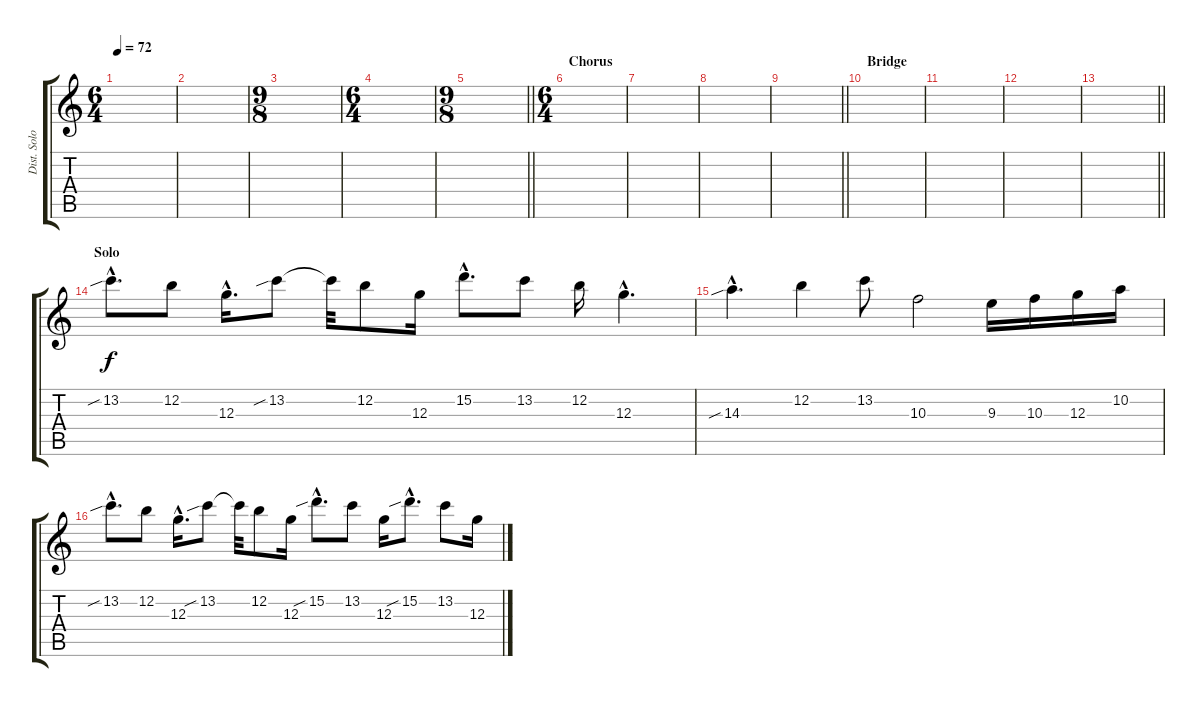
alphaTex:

\track ("Dist. Solo" "Dist. Solo") {instrument distortionguitar}
\staff {score tabs}
\tuning (E4 B3 G3 D3 A2 E2) {hide}
\ts (6 4)
\tempo 72
\clef g2
\ks c
|
|
\ts (9 8)
|
\ts (6 4)
|
\ts (9 8)
\barLineRight lightlight
|
\ts (6 4)
\section ("" "Chorus")
|
|
|
\barLineRight lightlight
|
\section ("" "Bridge")
|
|
|
\barLineRight lightlight
|
\section ("" "Solo")
13.2{sib hac}.8{d} 12.2.8 12.3{hac}.16{d} 13.2{sib}.8 13.2{t}.32 12.2.8 12.3.16 15.2{hac}.8{d} 13.2.8 12.2.16 12.3{hac}.4{d} |
14.3{sib hac}.4{d} 12.2.4 13.2.8 10.3.2 9.3.16 10.3.16 12.3.16 10.2.16 |
13.2{sib hac}.8{d} 12.2.8 12.3{hac}.16{d} 13.2{sib}.8 13.2{t}.32 12.2.8 12.3.16 15.2{sib hac}.8{d} 13.2.8 12.3.16 15.2{sib hac}.8{d} 13.2.8 12.3.16
